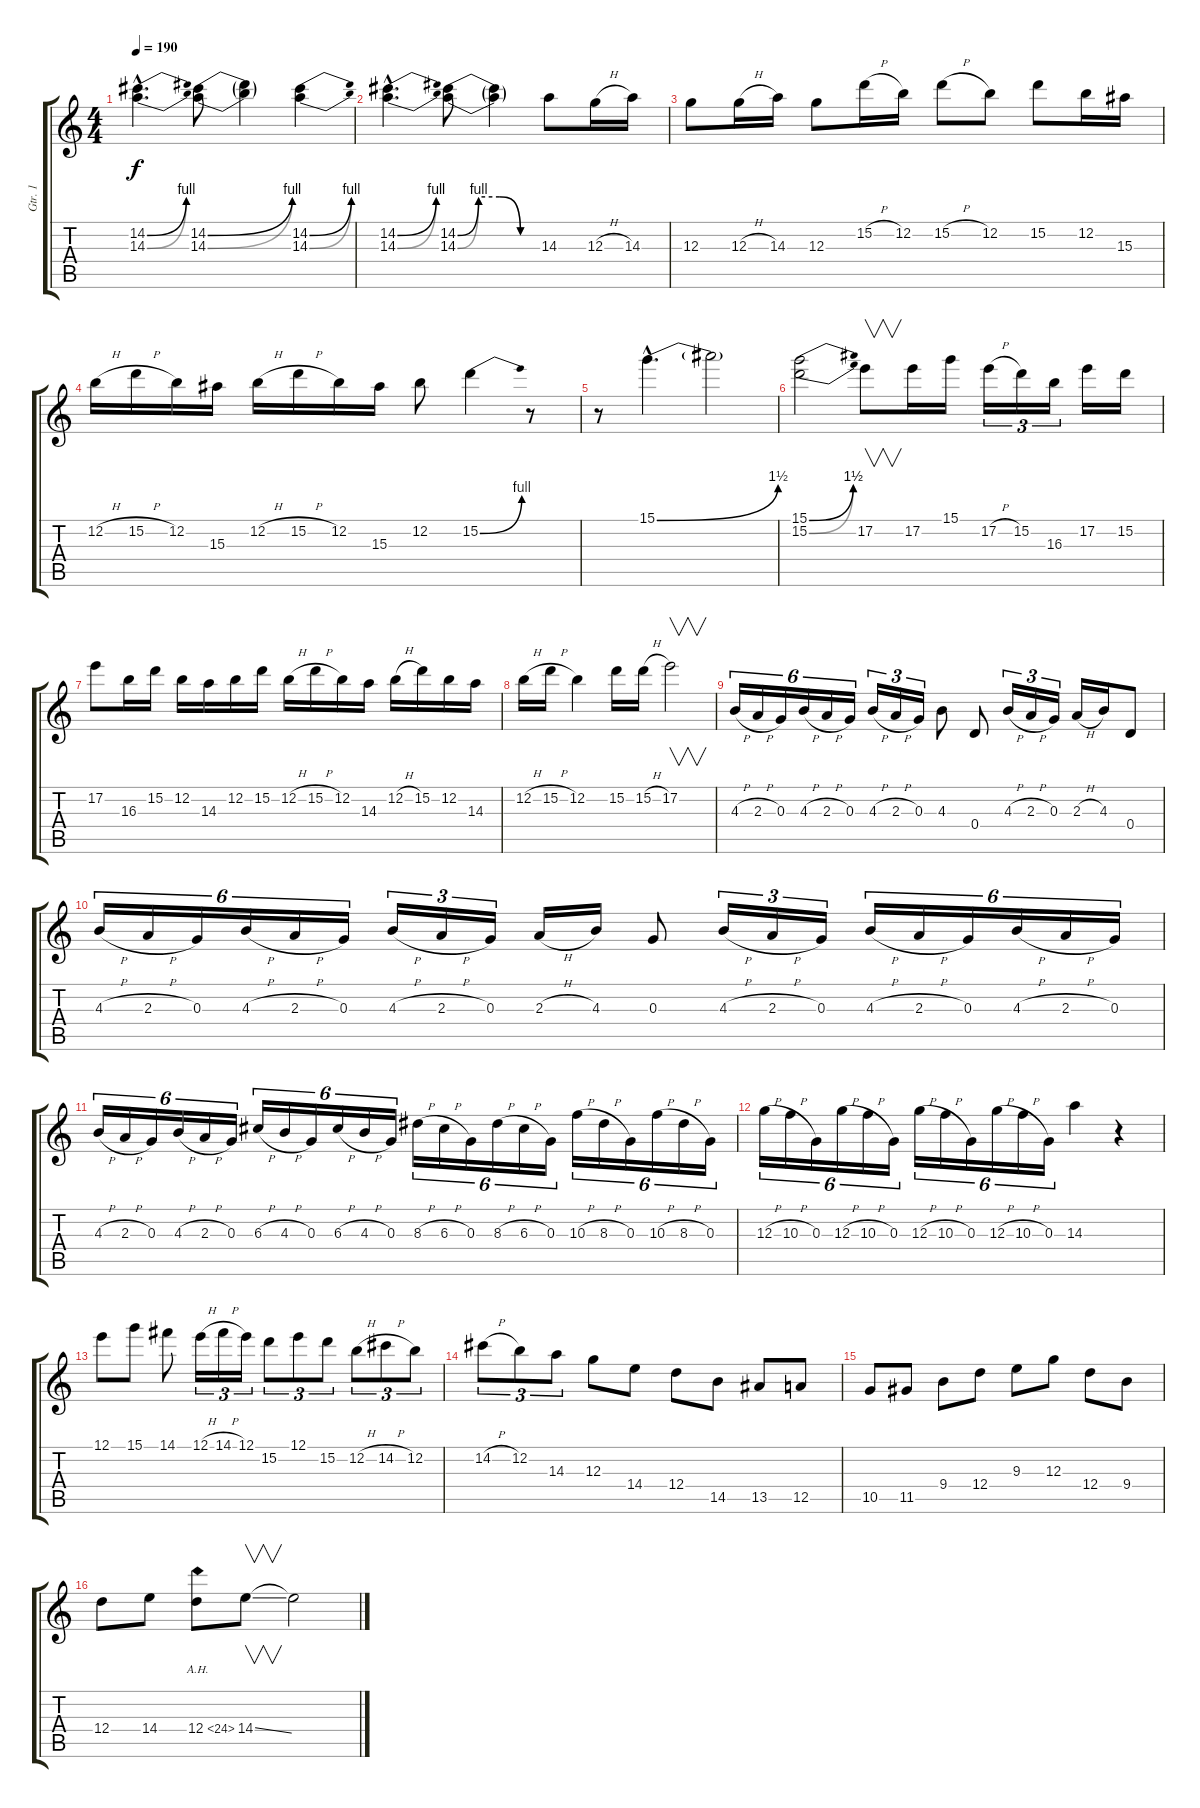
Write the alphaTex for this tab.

\track ("Gtr. 1" "Gtr. 1") {instrument distortionguitar}
\staff {score tabs}
\tuning (E4 B3 G3 D3 A2 E2) {hide}
\ts (4 4)
\tempo 190
\clef g2
\ks c
(14.2{be (bend 0 0 60 4) hac} 14.3{be (bend 0 0 60 4) hac}).4{d dy f} (14.2{be (bend 0 0 60 4)} 14.3{be (bend 0 0 60 4)}).8 (14.2{t} 14.3{t}).4 (14.2{be (bend 0 0 60 4)} 14.3{be (bend 0 0 60 4)}).4 |
(14.2{be (bend 0 0 60 4) hac} 14.3{be (bend 0 0 60 4) hac}).4{d} (14.2{be (custom 0 0 15 4 30 4 45 0 60 0)} 14.3{be (custom 0 0 15 4 30 4 45 0 60 0)}).8 (14.2{t} 14.3{t}).4 14.3.8 12.3{h}.16 14.3.16 |
12.3.8 12.3{h}.16 14.3.16 12.3.8 15.2{h}.16 12.2.16 15.2{h}.8 12.2.8 15.2.8 12.2.16 15.3.16 |
12.2{h}.16 15.2{h}.16 12.2.16 15.3.16 12.2{h}.16 15.2{h}.16 12.2.16 15.3.16 12.2.8 15.2{be (bend 0 0 60 4)}.4 r.8 |
r.8 15.1{be (bend 0 0 60 6) hac}.4{d} 15.1{t}.2 |
(15.1{be (bend 0 0 60 6)} 15.2{be (bend 0 0 60 6)}).2 17.2.8{v} 17.2.16 15.1.16 17.2{h}.16{tu (3 2)} 15.2.16{tu (3 2)} 16.3.16{tu (3 2)} 17.2.16 15.2.16 |
17.2.8 16.3.16 15.2.16 12.2.16 14.3.16 12.2.16 15.2.16 12.2{h}.16 15.2{h}.16 12.2.16 14.3.16 12.2{h}.16 15.2.16 12.2.16 14.3.16 |
12.2{h}.16 15.2{h}.16 12.2.4 15.2.16 15.2{h}.16 17.2.2{v} |
4.3{h}.16{tu (6 4)} 2.3{h}.16{tu (6 4)} 0.3.16{tu (6 4)} 4.3{h}.16{tu (6 4)} 2.3{h}.16{tu (6 4)} 0.3.16{tu (6 4)} 4.3{h}.16{tu (3 2)} 2.3{h}.16{tu (3 2)} 0.3.16{tu (3 2)} 4.3.8 0.4.8 4.3{h}.16{tu (3 2)} 2.3{h}.16{tu (3 2)} 0.3.16{tu (3 2)} 2.3{h}.16 4.3.16 0.4.8 |
4.3{h}.16{tu (6 4)} 2.3{h}.16{tu (6 4)} 0.3.16{tu (6 4)} 4.3{h}.16{tu (6 4)} 2.3{h}.16{tu (6 4)} 0.3.16{tu (6 4)} 4.3{h}.16{tu (3 2)} 2.3{h}.16{tu (3 2)} 0.3.16{tu (3 2)} 2.3{h}.16 4.3.16 0.3.8 4.3{h}.16{tu (3 2)} 2.3{h}.16{tu (3 2)} 0.3.16{tu (3 2)} 4.3{h}.16{tu (6 4)} 2.3{h}.16{tu (6 4)} 0.3.16{tu (6 4)} 4.3{h}.16{tu (6 4)} 2.3{h}.16{tu (6 4)} 0.3.16{tu (6 4)} |
4.3{h}.16{tu (6 4)} 2.3{h}.16{tu (6 4)} 0.3.16{tu (6 4)} 4.3{h}.16{tu (6 4)} 2.3{h}.16{tu (6 4)} 0.3.16{tu (6 4)} 6.3{h}.16{tu (6 4)} 4.3{h}.16{tu (6 4)} 0.3.16{tu (6 4)} 6.3{h}.16{tu (6 4)} 4.3{h}.16{tu (6 4)} 0.3.16{tu (6 4)} 8.3{h}.16{tu (6 4)} 6.3{h}.16{tu (6 4)} 0.3.16{tu (6 4)} 8.3{h}.16{tu (6 4)} 6.3{h}.16{tu (6 4)} 0.3.16{tu (6 4)} 10.3{h}.16{tu (6 4)} 8.3{h}.16{tu (6 4)} 0.3.16{tu (6 4)} 10.3{h}.16{tu (6 4)} 8.3{h}.16{tu (6 4)} 0.3.16{tu (6 4)} |
12.3{h}.16{tu (6 4)} 10.3{h}.16{tu (6 4)} 0.3.16{tu (6 4)} 12.3{h}.16{tu (6 4)} 10.3{h}.16{tu (6 4)} 0.3.16{tu (6 4)} 12.3{h}.16{tu (6 4)} 10.3{h}.16{tu (6 4)} 0.3.16{tu (6 4)} 12.3{h}.16{tu (6 4)} 10.3{h}.16{tu (6 4)} 0.3.16{tu (6 4)} 14.3.4 r.4 |
12.1.8 15.1.8 14.1.8 12.1{h}.16{tu (3 2)} 14.1{h}.16{tu (3 2)} 12.1.16{tu (3 2)} 15.2.8{tu (3 2)} 12.1.8{tu (3 2)} 15.2.8{tu (3 2)} 12.2{h}.8{tu (3 2)} 14.2{h}.8{tu (3 2)} 12.2.8{tu (3 2)} |
14.2{h}.8{tu (3 2)} 12.2.8{tu (3 2)} 14.3.8{tu (3 2)} 12.3.8 14.4.8 12.4.8 14.5.8 13.5.8 12.5.8 |
10.5.8 11.5.8 9.4.8 12.4.8 9.3.8 12.3.8 12.4.8 9.4.8 |
12.4.8 14.4.8 12.4{ah 12}.8 14.4{ss}.8{v} 14.4{t}.2
